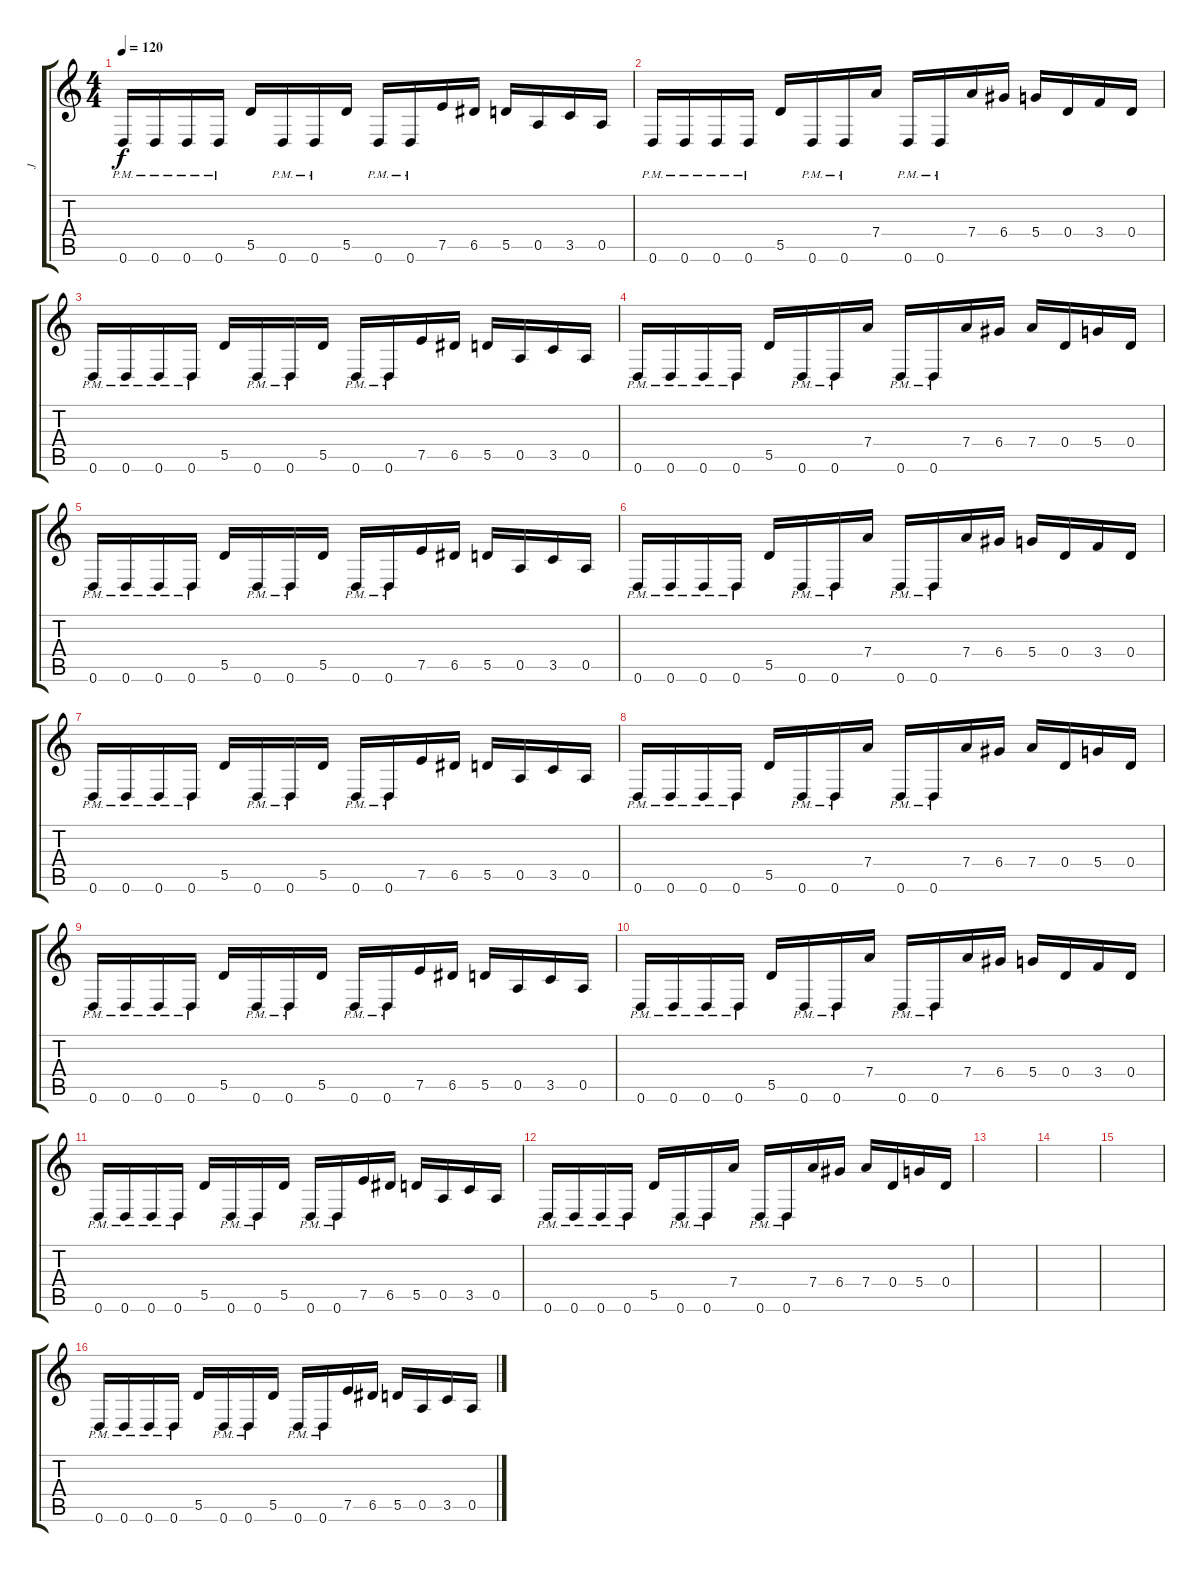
\track ("J" "J") {instrument distortionguitar}
\staff {score tabs}
\tuning (E4 B3 G3 D3 A2 D2) {hide}
\ts (4 4)
\tempo 120
\clef g2
\ks c
0.6{pm}.16{dy f} 0.6{pm}.16 0.6{pm}.16 0.6{pm}.16 5.5.16 0.6{pm}.16 0.6{pm}.16 5.5.16 0.6{pm}.16 0.6{pm}.16 7.5.16 6.5.16 5.5.16 0.5.16 3.5.16 0.5.16 |
0.6{pm}.16 0.6{pm}.16 0.6{pm}.16 0.6{pm}.16 5.5.16 0.6{pm}.16 0.6{pm}.16 7.4.16 0.6{pm}.16 0.6{pm}.16 7.4.16 6.4.16 5.4.16 0.4.16 3.4.16 0.4.16 |
0.6{pm}.16 0.6{pm}.16 0.6{pm}.16 0.6{pm}.16 5.5.16 0.6{pm}.16 0.6{pm}.16 5.5.16 0.6{pm}.16 0.6{pm}.16 7.5.16 6.5.16 5.5.16 0.5.16 3.5.16 0.5.16 |
0.6{pm}.16 0.6{pm}.16 0.6{pm}.16 0.6{pm}.16 5.5.16 0.6{pm}.16 0.6{pm}.16 7.4.16 0.6{pm}.16 0.6{pm}.16 7.4.16 6.4.16 7.4.16 0.4.16 5.4.16 0.4.16 |
0.6{pm}.16 0.6{pm}.16 0.6{pm}.16 0.6{pm}.16 5.5.16 0.6{pm}.16 0.6{pm}.16 5.5.16 0.6{pm}.16 0.6{pm}.16 7.5.16 6.5.16 5.5.16 0.5.16 3.5.16 0.5.16 |
0.6{pm}.16 0.6{pm}.16 0.6{pm}.16 0.6{pm}.16 5.5.16 0.6{pm}.16 0.6{pm}.16 7.4.16 0.6{pm}.16 0.6{pm}.16 7.4.16 6.4.16 5.4.16 0.4.16 3.4.16 0.4.16 |
0.6{pm}.16 0.6{pm}.16 0.6{pm}.16 0.6{pm}.16 5.5.16 0.6{pm}.16 0.6{pm}.16 5.5.16 0.6{pm}.16 0.6{pm}.16 7.5.16 6.5.16 5.5.16 0.5.16 3.5.16 0.5.16 |
0.6{pm}.16 0.6{pm}.16 0.6{pm}.16 0.6{pm}.16 5.5.16 0.6{pm}.16 0.6{pm}.16 7.4.16 0.6{pm}.16 0.6{pm}.16 7.4.16 6.4.16 7.4.16 0.4.16 5.4.16 0.4.16 |
0.6{pm}.16 0.6{pm}.16 0.6{pm}.16 0.6{pm}.16 5.5.16 0.6{pm}.16 0.6{pm}.16 5.5.16 0.6{pm}.16 0.6{pm}.16 7.5.16 6.5.16 5.5.16 0.5.16 3.5.16 0.5.16 |
0.6{pm}.16 0.6{pm}.16 0.6{pm}.16 0.6{pm}.16 5.5.16 0.6{pm}.16 0.6{pm}.16 7.4.16 0.6{pm}.16 0.6{pm}.16 7.4.16 6.4.16 5.4.16 0.4.16 3.4.16 0.4.16 |
0.6{pm}.16 0.6{pm}.16 0.6{pm}.16 0.6{pm}.16 5.5.16 0.6{pm}.16 0.6{pm}.16 5.5.16 0.6{pm}.16 0.6{pm}.16 7.5.16 6.5.16 5.5.16 0.5.16 3.5.16 0.5.16 |
0.6{pm}.16 0.6{pm}.16 0.6{pm}.16 0.6{pm}.16 5.5.16 0.6{pm}.16 0.6{pm}.16 7.4.16 0.6{pm}.16 0.6{pm}.16 7.4.16 6.4.16 7.4.16 0.4.16 5.4.16 0.4.16 |
|
|
|
0.6{pm}.16 0.6{pm}.16 0.6{pm}.16 0.6{pm}.16 5.5.16 0.6{pm}.16 0.6{pm}.16 5.5.16 0.6{pm}.16 0.6{pm}.16 7.5.16 6.5.16 5.5.16 0.5.16 3.5.16 0.5.16
